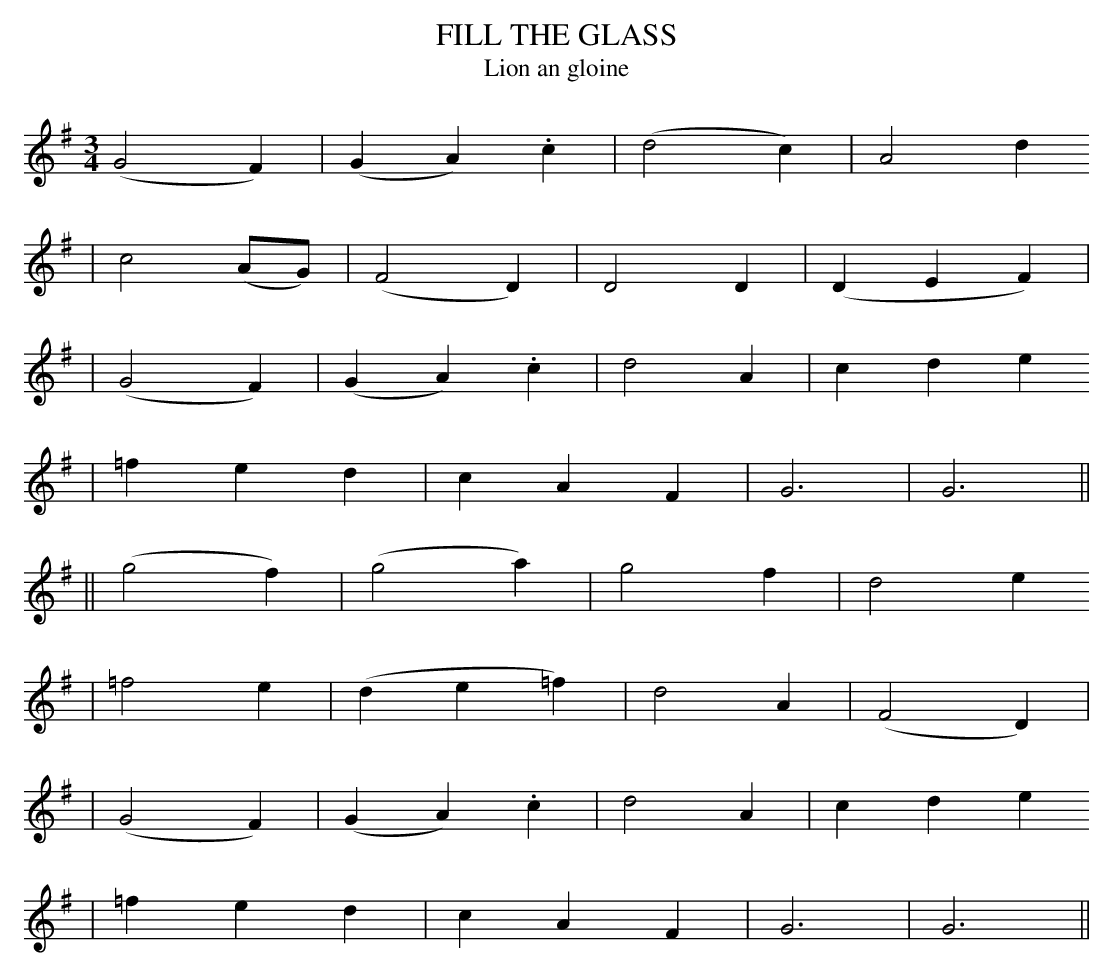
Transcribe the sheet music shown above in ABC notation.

X:1
T: FILL THE GLASS
T: Lion an gloine
M: 3/4
L: 1/4
K: G
  (G2F) | (GA).c | (d2c) | A2d
| c2(A/G/) | (F2D) | D2D | (DEF) |
| (G2F) | (GA).c | d2A | cde
| =fed | cAF | G3 | G3 ||
|| (g2f) | (g2a) | g2f | d2e
| =f2e | (de=f) | d2A | (F2D) |
| (G2F) | (GA).c | d2A | cde
| =fed | cAF | G3 | G3 ||
